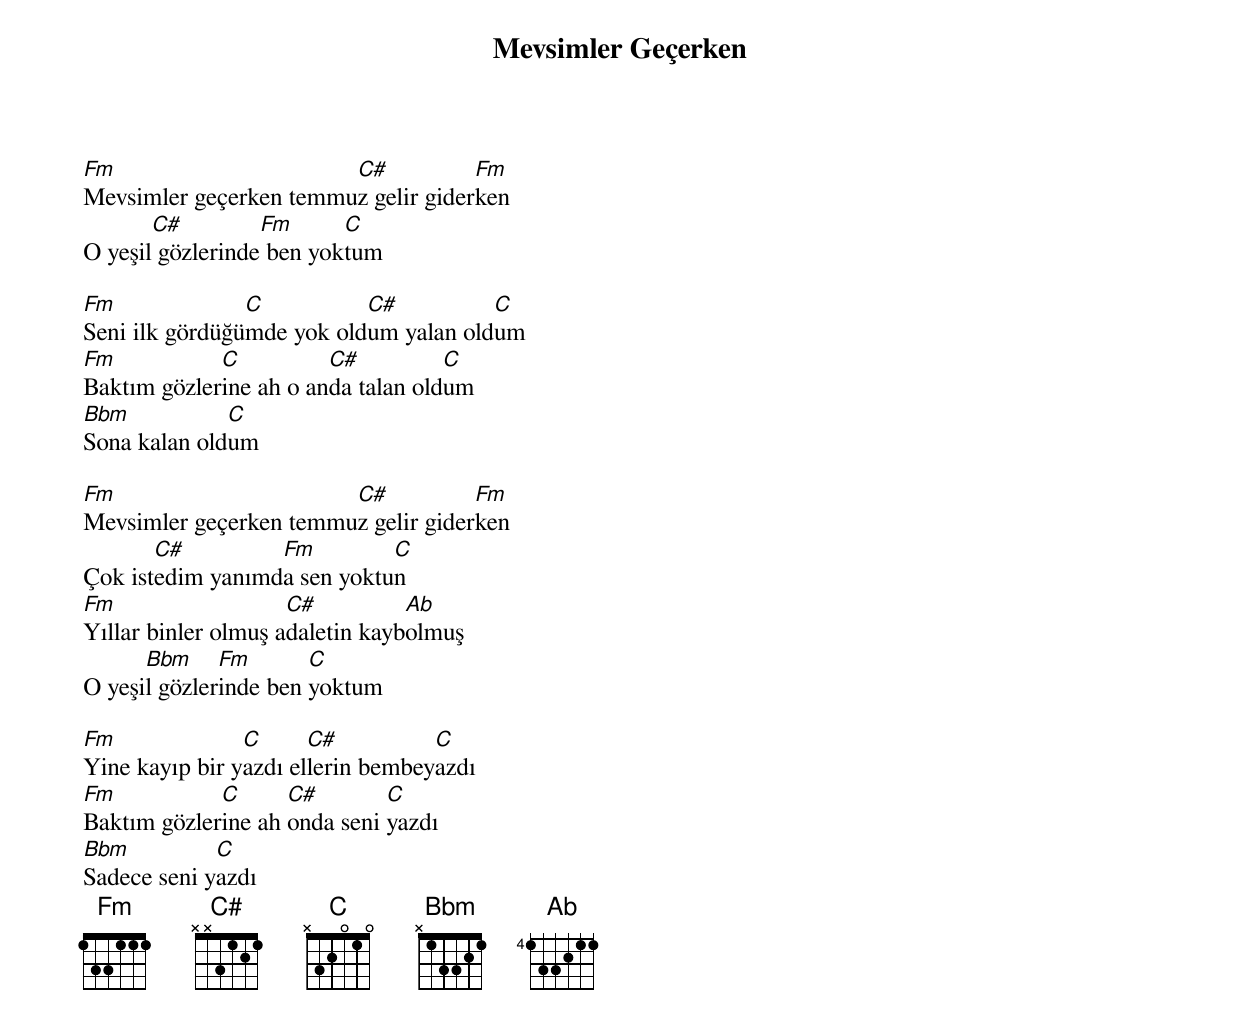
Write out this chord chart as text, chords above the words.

{title: Mevsimler Geçerken}
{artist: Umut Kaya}

Fm                      C#           Fm
Mevsimler geçerken temmuz gelir giderken
       C#         Fm      C
O yeşil gözlerinde ben yoktum

Fm              C          C#          C
Seni ilk gördüğümde yok oldum yalan oldum
Fm           C          C#          C
Baktım gözlerine ah o anda talan oldum
Bbm           C
Sona kalan oldum

Fm                      C#           Fm
Mevsimler geçerken temmuz gelir giderken
       C#         Fm         C
Çok istedim yanımda sen yoktun
Fm                   C#          Ab
Yıllar binler olmuş adaletin kaybolmuş
      Bbm     Fm       C
O yeşil gözlerinde ben yoktum

Fm              C      C#          C
Yine kayıp bir yazdı ellerin bembeyazdı
Fm           C      C#        C
Baktım gözlerine ah onda seni yazdı
Bbm          C
Sadece seni yazdı
